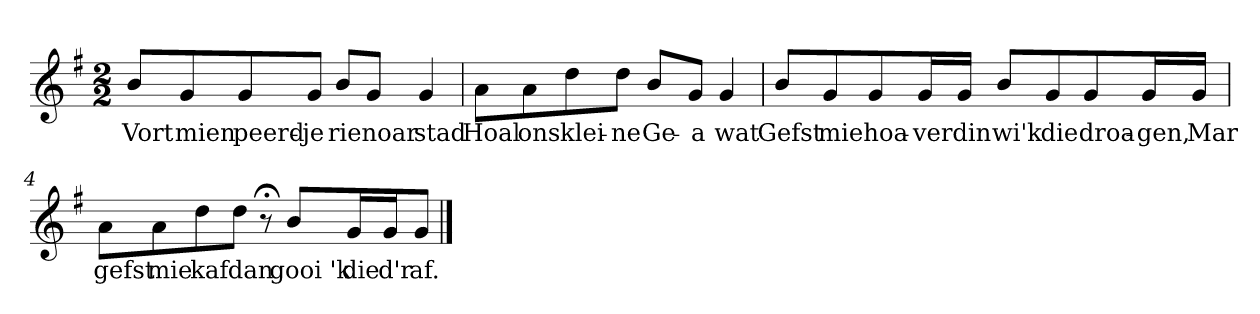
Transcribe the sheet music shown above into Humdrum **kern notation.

**kern	**text
*part1	*part1
*staff1	*staff1
*clefG2	*
*k[f#]	*
*G:	*
*M2/2	*
*MM120	*
=1	=1
8b/L	Vort
8g/	mien
8g/	peerd-
8g/J	-je
8b/L	rie
8g/J	noar
4g	stad
=2	=2
8a\L	Hoal
8a\	ons
8dd\	klei-
8dd\J	-ne
8b/L	Ge-
8g/J	-a
4g	wat
=3	=3
8b/L	Gefst
8g/	mie
8g/	hoa-
16g/L	-ver
16g/JJ	din
8b/L	wi'k
8g/	die
8g/	droa-
16g/L	-gen,
16g/JJ	Mar
=4	=4
8a\L	gefst
8a\	mie
8dd\	kaf
8dd\J	dan
8r;<	.
8b/L	gooi 'k
16g/L	die
16g/J	d'r
8g/J	af.
==	==
*-	*-
